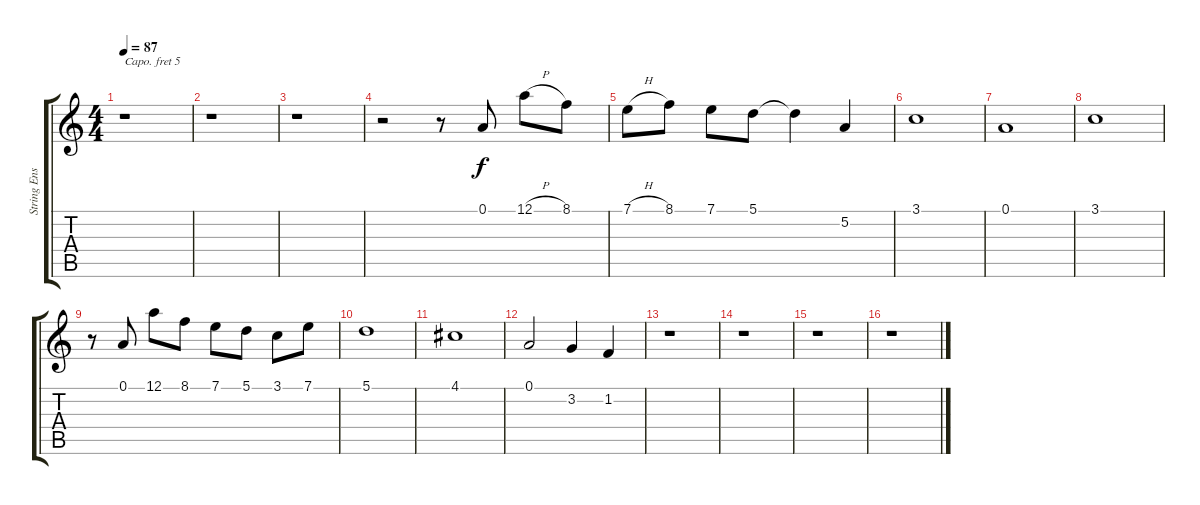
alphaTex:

\track ("String Ensemble1" "String Ens") {instrument stringensemble1}
\staff {score tabs}
\capo 5
\tuning (E4 B3 G3 D3 A2 E2) {hide}
\ts (4 4)
\tempo 87
\clef g2
\ks c
r.1{dy f} |
r.1 |
r.1 |
r.2 r.8 0.1.8 12.1{h}.8 8.1.8 |
7.1{h}.8 8.1.8 7.1.8 5.1.8 5.1{t}.4 5.2.4 |
3.1.1 |
0.1.1 |
3.1.1 |
r.8 0.1.8 12.1.8 8.1.8 7.1.8 5.1.8 3.1.8 7.1.8 |
5.1.1 |
4.1.1 |
0.1.2 3.2.4 1.2.4 |
r.1 |
r.1 |
r.1 |
r.1
